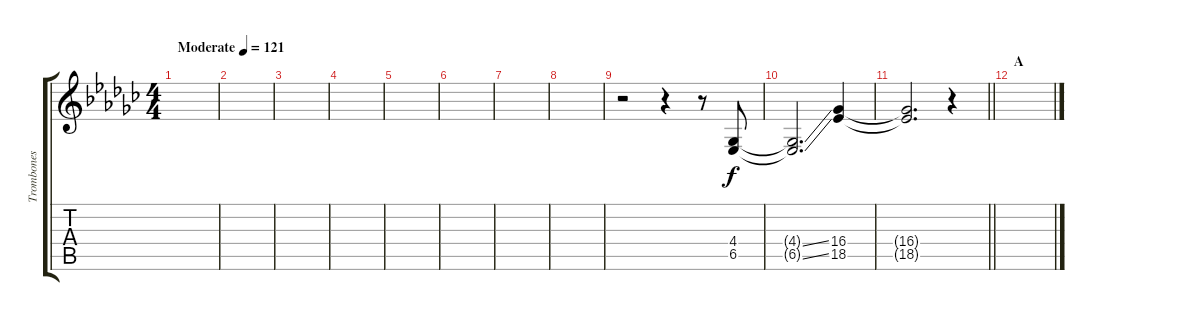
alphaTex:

\track ("Trombones" "Trombones") {instrument frenchhorn bank 255}
\staff {score tabs}
\tuning (E4 B3 G3 D3 A2 E2) {hide}
\ts (4 4)
\tempo (121 "Moderate")
\clef g2
\ks ebminor
|
|
|
|
|
|
|
|
r.2 r.4 r.8 (4.4 6.5).8 |
(4.4{ss t} 6.5{ss t}).2{d} (16.4 18.5).4 |
\barLineRight lightlight
(16.4{t} 18.5{t}).2{d} r.4 |
\section ("" "A")
